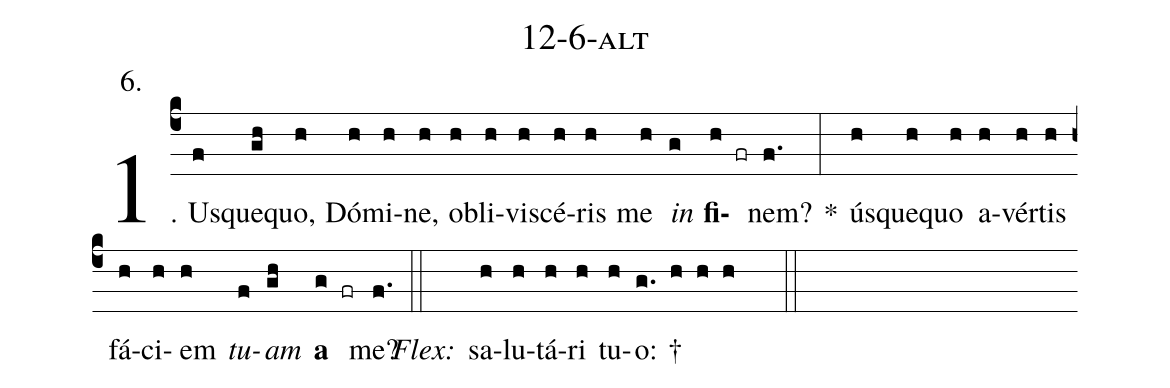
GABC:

name: 12-6-alt;
annotation: 6.;
%%
(c4)1. Us(f)que(gh)quo,(h) Dó(h)mi(h)ne,(h) ob(h)li(h)vi(h)scé(h)ris(h) me(h) <i>in</i>(g) <b>fi</b>(h fr)nem?(f.) *(:) ús(h)que(h)quo(h) a(h)vér(h)tis(h) fá(h)ci(h)em(h) <i>tu</i>(f)<i>am</i>(gh) <b>a</b>(g fr) me?(f.) (::)
<i>Flex:</i>()  sa(h)lu(h)tá(h)ri(h) tu(h)o: †(g. h h h  ::)
